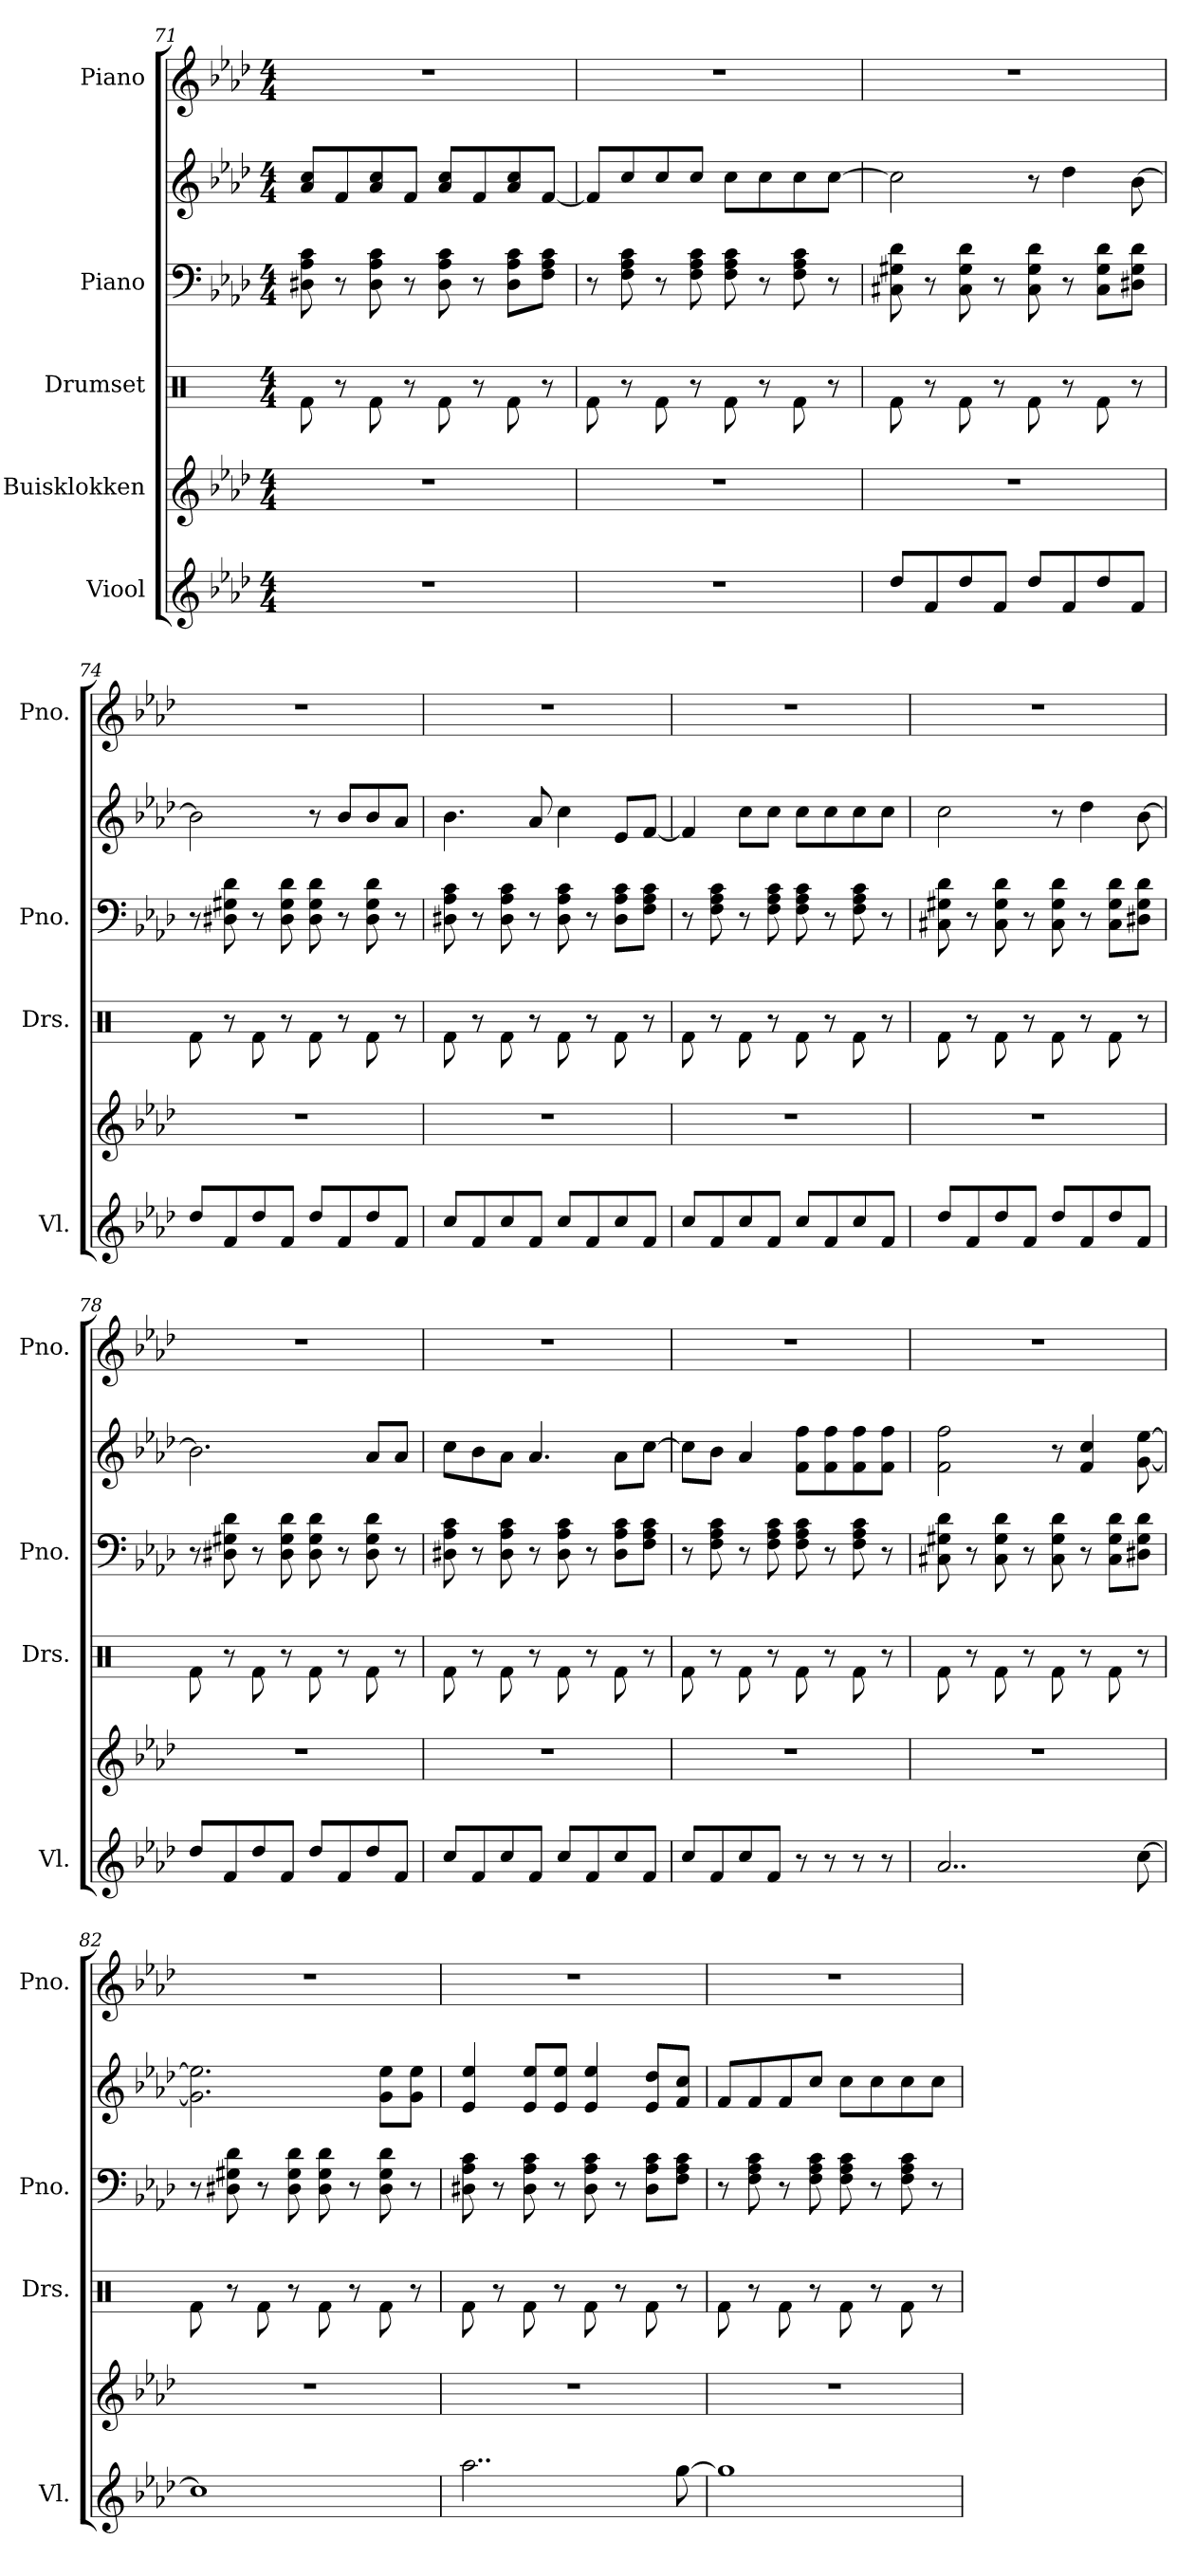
**kern	**kern	**kern	**kern	**kern	**kern
*part5	*part4	*part3	*part2	*part2	*part1
*staff6	*staff5	*staff4	*staff3	*staff2	*staff1
*I"Viool	*I"Buisklokken	*I"Drumset	*I"Piano	*	*I"Piano
*I'Vl.	*	*I'Drs.	*I'Pno.	*	*I'Pno.
*clefG2	*clefG2	*clefX	*clefF4	*clefG2	*clefG2
*k[b-e-a-d-]	*k[b-e-a-d-]	*k[]	*k[b-e-a-d-]	*k[b-e-a-d-]	*k[b-e-a-d-]
*M4/4	*M4/4	*M4/4	*M4/4	*M4/4	*M4/4
=71	=71	=71	=71	=71	=71
1r	1r	8Rf\	8D#X\ 8A-\ 8c\	8a-/ 8cc/L	1r
.	.	8r	8r	8f/	.
.	.	8Rf\	8D#\ 8A-\ 8c\	8a-/ 8cc/	.
.	.	8r	8r	8f/J	.
.	.	8Rf\	8D#\ 8A-\ 8c\	8a-/ 8cc/L	.
.	.	8r	8r	8f/	.
.	.	8Rf\	8D#\ 8A-\ 8c\L	8a-/ 8cc/	.
.	.	8r	8F\ 8A-\ 8c\J	[8f/J	.
!!LO:LB:g=z
=72	=72	=72	=72	=72	=72
1r	1r	8Rf\	8r	8f/L]	1r
.	.	8r	8F\ 8A-\ 8c\	8cc/	.
.	.	8Rf\	8r	8cc/	.
.	.	8r	8F\ 8A-\ 8c\	8cc/J	.
.	.	8Rf\	8F\ 8A-\ 8c\	8cc\L	.
.	.	8r	8r	8cc\	.
.	.	8Rf\	8F\ 8A-\ 8c\	8cc\	.
.	.	8r	8r	[8cc\J	.
=73	=73	=73	=73	=73	=73
8dd-/L	1r	8Rf\	8C#X\ 8G#X\ 8d-\	2cc\]	1r
8f/	.	8r	8r	.	.
8dd-/	.	8Rf\	8C#\ 8G#\ 8d-\	.	.
8f/J	.	8r	8r	.	.
8dd-/L	.	8Rf\	8C#\ 8G#\ 8d-\	8r	.
8f/	.	8r	8r	4dd-\	.
8dd-/	.	8Rf\	8C#\ 8G#\ 8d-\L	.	.
8f/J	.	8r	8D#X\ 8G#\ 8d-\J	[8b-\	.
=74	=74	=74	=74	=74	=74
8dd-/L	1r	8Rf\	8r	2b-\]	1r
8f/	.	8r	8D#X\ 8G#X\ 8d-\	.	.
8dd-/	.	8Rf\	8r	.	.
8f/J	.	8r	8D#\ 8G#\ 8d-\	.	.
8dd-/L	.	8Rf\	8D#\ 8G#\ 8d-\	8r	.
8f/	.	8r	8r	8b-/L	.
8dd-/	.	8Rf\	8D#\ 8G#\ 8d-\	8b-/	.
8f/J	.	8r	8r	8a-/J	.
=75	=75	=75	=75	=75	=75
8cc/L	1r	8Rf\	8D#X\ 8A-\ 8c\	4.b-\	1r
8f/	.	8r	8r	.	.
8cc/	.	8Rf\	8D#\ 8A-\ 8c\	.	.
8f/J	.	8r	8r	8a-/	.
8cc/L	.	8Rf\	8D#\ 8A-\ 8c\	4cc\	.
8f/	.	8r	8r	.	.
8cc/	.	8Rf\	8D#\ 8A-\ 8c\L	8e-/L	.
8f/J	.	8r	8F\ 8A-\ 8c\J	[8f/J	.
!!LO:PB:g=z
=76	=76	=76	=76	=76	=76
8cc/L	1r	8Rf\	8r	4f/]	1r
8f/	.	8r	8F\ 8A-\ 8c\	.	.
8cc/	.	8Rf\	8r	8cc\L	.
8f/J	.	8r	8F\ 8A-\ 8c\	8cc\J	.
8cc/L	.	8Rf\	8F\ 8A-\ 8c\	8cc\L	.
8f/	.	8r	8r	8cc\	.
8cc/	.	8Rf\	8F\ 8A-\ 8c\	8cc\	.
8f/J	.	8r	8r	8cc\J	.
=77	=77	=77	=77	=77	=77
8dd-/L	1r	8Rf\	8C#X\ 8G#X\ 8d-\	2cc\	1r
8f/	.	8r	8r	.	.
8dd-/	.	8Rf\	8C#\ 8G#\ 8d-\	.	.
8f/J	.	8r	8r	.	.
8dd-/L	.	8Rf\	8C#\ 8G#\ 8d-\	8r	.
8f/	.	8r	8r	4dd-\	.
8dd-/	.	8Rf\	8C#\ 8G#\ 8d-\L	.	.
8f/J	.	8r	8D#X\ 8G#\ 8d-\J	[8b-\	.
=78	=78	=78	=78	=78	=78
8dd-/L	1r	8Rf\	8r	2.b-\]	1r
8f/	.	8r	8D#X\ 8G#X\ 8d-\	.	.
8dd-/	.	8Rf\	8r	.	.
8f/J	.	8r	8D#\ 8G#\ 8d-\	.	.
8dd-/L	.	8Rf\	8D#\ 8G#\ 8d-\	.	.
8f/	.	8r	8r	.	.
8dd-/	.	8Rf\	8D#\ 8G#\ 8d-\	8a-/L	.
8f/J	.	8r	8r	8a-/J	.
=79	=79	=79	=79	=79	=79
8cc/L	1r	8Rf\	8D#X\ 8A-\ 8c\	8cc\L	1r
8f/	.	8r	8r	8b-\	.
8cc/	.	8Rf\	8D#\ 8A-\ 8c\	8a-\J	.
8f/J	.	8r	8r	4.a-/	.
8cc/L	.	8Rf\	8D#\ 8A-\ 8c\	.	.
8f/	.	8r	8r	.	.
8cc/	.	8Rf\	8D#\ 8A-\ 8c\L	8a-\L	.
8f/J	.	8r	8F\ 8A-\ 8c\J	[8cc\J	.
!!LO:LB:g=z
=80	=80	=80	=80	=80	=80
8cc/L	1r	8Rf\	8r	8cc\L]	1r
8f/	.	8r	8F\ 8A-\ 8c\	8b-\J	.
8cc/	.	8Rf\	8r	4a-/	.
8f/J	.	8r	8F\ 8A-\ 8c\	.	.
8r	.	8Rf\	8F\ 8A-\ 8c\	8f\ 8ff\L	.
8r	.	8r	8r	8f\ 8ff\	.
8r	.	8Rf\	8F\ 8A-\ 8c\	8f\ 8ff\	.
8r	.	8r	8r	8f\ 8ff\J	.
=81	=81	=81	=81	=81	=81
2..a-/	1r	8Rf\	8C#X\ 8G#X\ 8d-\	2f\ 2ff\	1r
.	.	8r	8r	.	.
.	.	8Rf\	8C#\ 8G#\ 8d-\	.	.
.	.	8r	8r	.	.
.	.	8Rf\	8C#\ 8G#\ 8d-\	8r	.
.	.	8r	8r	4f/ 4cc/	.
.	.	8Rf\	8C#\ 8G#\ 8d-\L	.	.
[8cc\	.	8r	8D#X\ 8G#\ 8d-\J	[8g\ [8ee-\	.
=82	=82	=82	=82	=82	=82
1cc]	1r	8Rf\	8r	2.g\] 2.ee-\]	1r
.	.	8r	8D#X\ 8G#X\ 8d-\	.	.
.	.	8Rf\	8r	.	.
.	.	8r	8D#\ 8G#\ 8d-\	.	.
.	.	8Rf\	8D#\ 8G#\ 8d-\	.	.
.	.	8r	8r	.	.
.	.	8Rf\	8D#\ 8G#\ 8d-\	8g\ 8ee-\L	.
.	.	8r	8r	8g\ 8ee-\J	.
=83	=83	=83	=83	=83	=83
2..aa-\	1r	8Rf\	8D#X\ 8A-\ 8c\	4e-/ 4ee-/	1r
.	.	8r	8r	.	.
.	.	8Rf\	8D#\ 8A-\ 8c\	8e-/ 8ee-/L	.
.	.	8r	8r	8e-/ 8ee-/J	.
.	.	8Rf\	8D#\ 8A-\ 8c\	4e-/ 4ee-/	.
.	.	8r	8r	.	.
.	.	8Rf\	8D#\ 8A-\ 8c\L	8e-/ 8dd-/L	.
[8gg\	.	8r	8F\ 8A-\ 8c\J	8f/ 8cc/J	.
!!LO:PB:g=z
=84	=84	=84	=84	=84	=84
1gg]	1r	8Rf\	8r	8f/L	1r
.	.	8r	8F\ 8A-\ 8c\	8f/	.
.	.	8Rf\	8r	8f/	.
.	.	8r	8F\ 8A-\ 8c\	8cc/J	.
.	.	8Rf\	8F\ 8A-\ 8c\	8cc\L	.
.	.	8r	8r	8cc\	.
.	.	8Rf\	8F\ 8A-\ 8c\	8cc\	.
.	.	8r	8r	8cc\J	.
=	=	=	=	=	=
*-	*-	*-	*-	*-	*-
